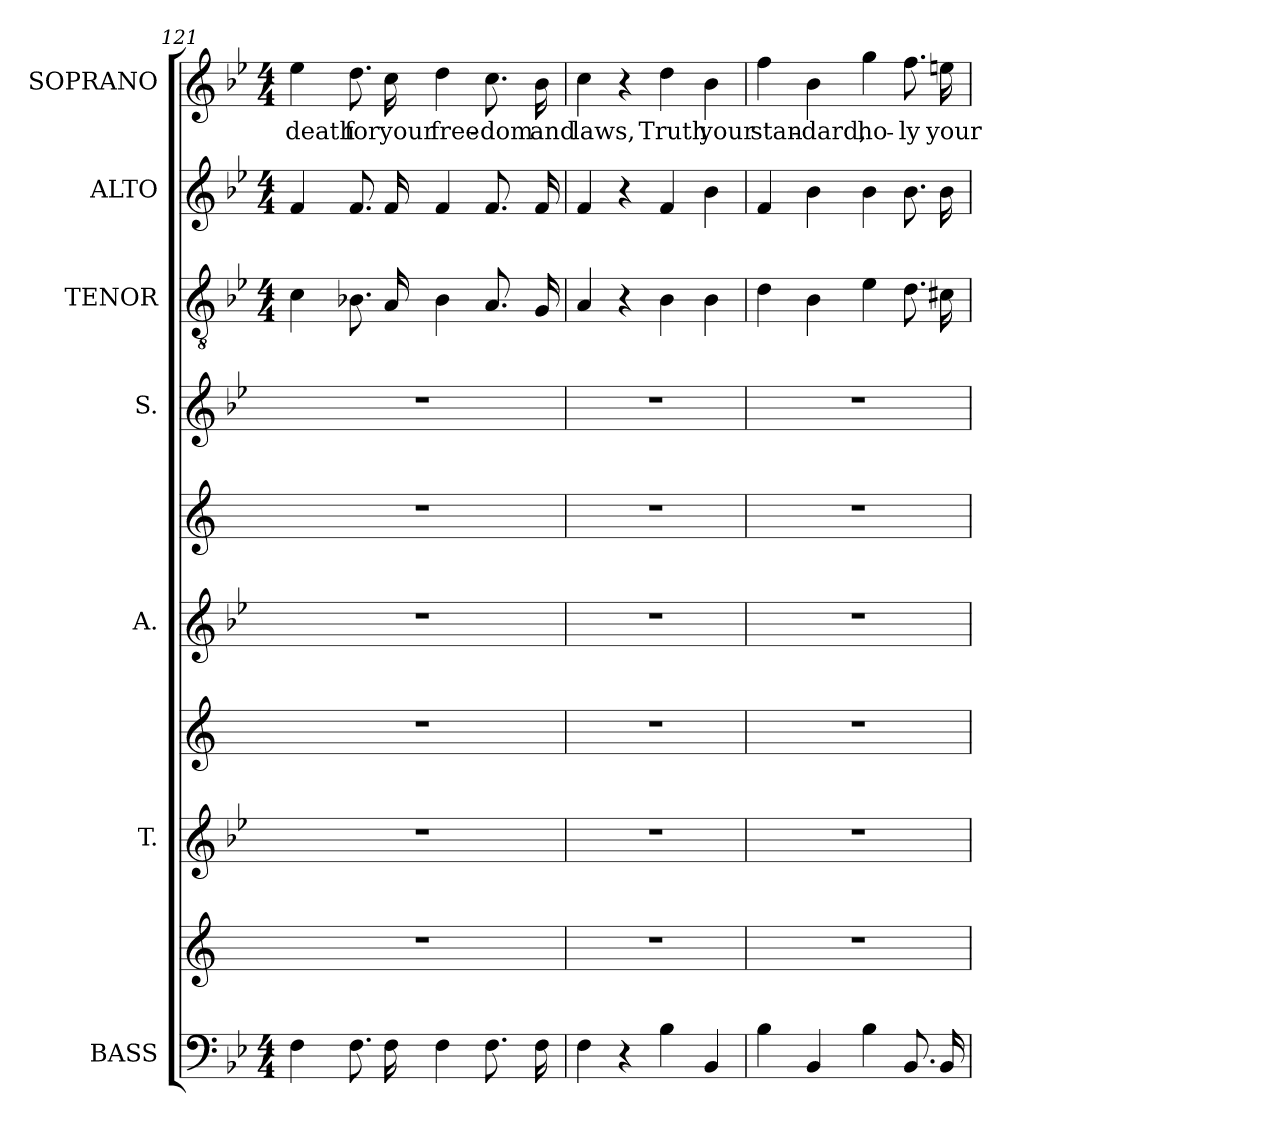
**kern	**kern	**kern	**kern	**kern	**kern	**kern	**kern	**kern	**kern	**text
*part10	*part9	*part8	*part7	*part6	*part5	*part4	*part3	*part2	*part1	*part1
*staff10	*staff9	*staff8	*staff7	*staff6	*staff5	*staff4	*staff3	*staff2	*staff1	*staff1
*I"BASS	*	*I"T.	*	*I"A.	*	*I"S.	*I"TENOR	*I"ALTO	*I"SOPRANO	*
*I'B.	*	*I'T.	*	*I'A.	*	*I'S.	*I'T.	*I'A.	*I'S.	*
*clefF4	*clefG2	*clefG2	*clefG2	*clefG2	*clefG2	*clefG2	*clefGv2	*clefG2	*clefG2	*
*	*ITrd1c2	*	*ITrd1c2	*	*ITrd1c2	*ITrd3c5	*	*	*	*
*k[b-e-]	*k[b-e-]	*k[b-e-]	*k[b-e-]	*k[b-e-]	*k[b-e-]	*k[b-]	*k[b-e-]	*k[b-e-]	*k[b-e-]	*
*B-:	*B-:	*B-:	*B-:	*B-:	*B-:	*F:	*B-:	*B-:	*B-:	*
*M4/4	*	*	*	*	*	*	*M4/4	*M4/4	*M4/4	*
=121	=121	=121	=121	=121	=121	=121	=121	=121	=121	=121
!	!	!	!	!	!	!	!	!	!	!LO:LY:b
4F\	1r	1r	1r	1r	1r	1r	4c\	4f/	4ee-\	death
!	!	!	!	!	!	!	!	!	!	!LO:LY:b
8.F\	.	.	.	.	.	.	8.B-X\	8.f/	8.dd\	for
!	!	!	!	!	!	!	!	!	!	!LO:LY:b
16F\	.	.	.	.	.	.	16A/	16f/	16cc\	your
!	!	!	!	!	!	!	!	!	!	!LO:LY:b
4F\	.	.	.	.	.	.	4B-\	4f/	4dd\	free-
!	!	!	!	!	!	!	!	!	!	!LO:LY:b
8.F\	.	.	.	.	.	.	8.A/	8.f/	8.cc\	-dom
!	!	!	!	!	!	!	!	!	!	!LO:LY:b
16F\	.	.	.	.	.	.	16G/	16f/	16b-\	and
=122	=122	=122	=122	=122	=122	=122	=122	=122	=122	=122
!	!	!	!	!	!	!	!	!	!	!LO:LY:b
4F\	1r	1r	1r	1r	1r	1r	4A/	4f/	4cc\	laws,
4r	.	.	.	.	.	.	4r	4r	4r	.
!	!	!	!	!	!	!	!	!	!	!LO:LY:b
4B-\	.	.	.	.	.	.	4B-\	4f/	4dd\	Truth
!	!	!	!	!	!	!	!	!	!	!LO:LY:b
4BB-/	.	.	.	.	.	.	4B-\	4b-\	4b-\	your
!!LO:PB:g=z
=123	=123	=123	=123	=123	=123	=123	=123	=123	=123	=123
!	!	!	!	!	!	!	!	!	!	!LO:LY:b
4B-\	1r	1r	1r	1r	1r	1r	4d\	4f/	4ff\	stan-
!	!	!	!	!	!	!	!	!	!	!LO:LY:b
4BB-/	.	.	.	.	.	.	4B-\	4b-\	4b-\	-dard,
!	!	!	!	!	!	!	!	!	!	!LO:LY:b
4B-\	.	.	.	.	.	.	4e-\	4b-\	4gg\	ho-
!	!	!	!	!	!	!	!	!	!	!LO:LY:b
8.BB-/	.	.	.	.	.	.	8.d\	8.b-\	8.ff\	-ly
!	!	!	!	!	!	!	!	!	!	!LO:LY:b
16BB-/	.	.	.	.	.	.	16c#X\	16b-\	16een\	your
=	=	=	=	=	=	=	=	=	=	=
*-	*-	*-	*-	*-	*-	*-	*-	*-	*-	*-
